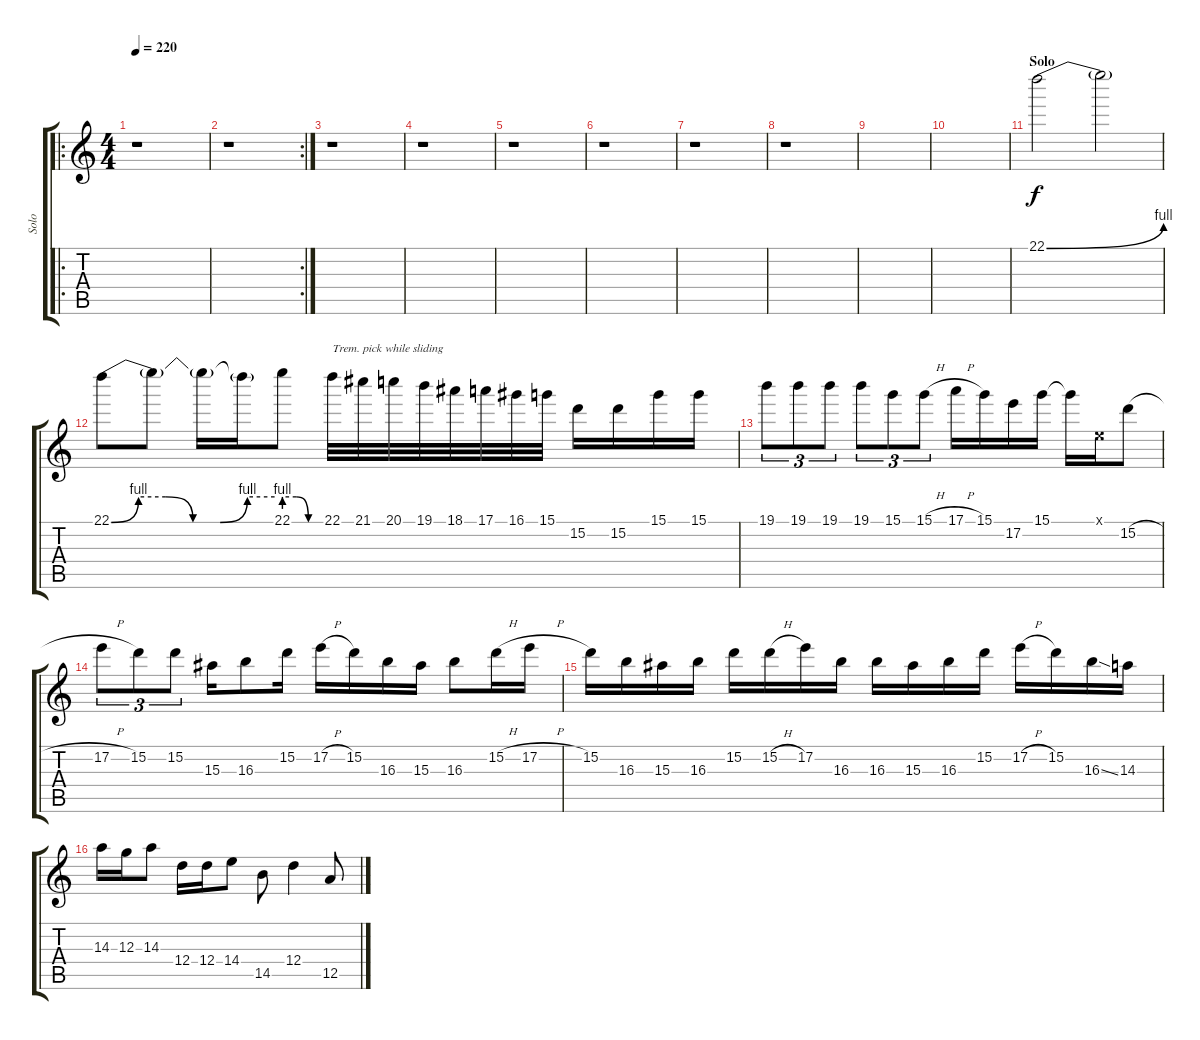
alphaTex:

\track ("Solo" "Solo") {instrument distortionguitar}
\staff {score tabs}
\tuning (E4 B3 G3 D3 A2 E2) {hide}
\ro
\ts (4 4)
\tempo 220
\clef g2
\ks c
r.1{dy mp} |
\rc 2
r.1 |
r.1 |
r.1 |
r.1 |
r.1 |
r.1 |
r.1 |
|
|
\section ("" "Solo")
22.1{be (bend 0 0 60 4)}.2{dy f} 22.1{t}.2 |
22.1{be (custom 0 0 10 4 20 4 30 0 40 0 50 4 60 4)}.8 22.1{t}.8 22.1{t}.16 22.1{t}.16 22.1{be (custom 0 4 20 4 40 0 60 0)}.8 22.1.32{txt "Trem. pick while sliding"} 21.1.32 20.1.32 19.1.32 18.1.32 17.1.32 16.1.32 15.1.32 15.2.16 15.2.16 15.1.16 15.1.16 |
19.1.8{tu (3 2)} 19.1.8{tu (3 2)} 19.1.8{tu (3 2)} 19.1.8{tu (3 2)} 15.1.8{tu (3 2)} 15.1{h}.8{tu (3 2)} 17.1{h}.16 15.1.16 17.2.16 15.1.16 15.1{t}.16 0.1{x}.16 15.2{h}.8 |
17.2{h}.8{tu (3 2)} 15.2.8{tu (3 2)} 15.2.8{tu (3 2)} 15.3.16 16.3.8 15.2.16 17.2{h}.16 15.2.16 16.3.16 15.3.16 16.3.8 15.2{h}.16 17.2{h}.16 |
15.2.16 16.3.16 15.3.16 16.3.16 15.2.16 15.2{h}.16 17.2.16 16.3.16 16.3.16 15.3.16 16.3.16 15.2.16 17.2{h}.16 15.2.16 16.3{ss}.16 14.3.16 |
14.3.16 12.3.16 14.3.8 12.4.16 12.4.16 14.4.8 14.5.8 12.4.4 12.5{h}.8
